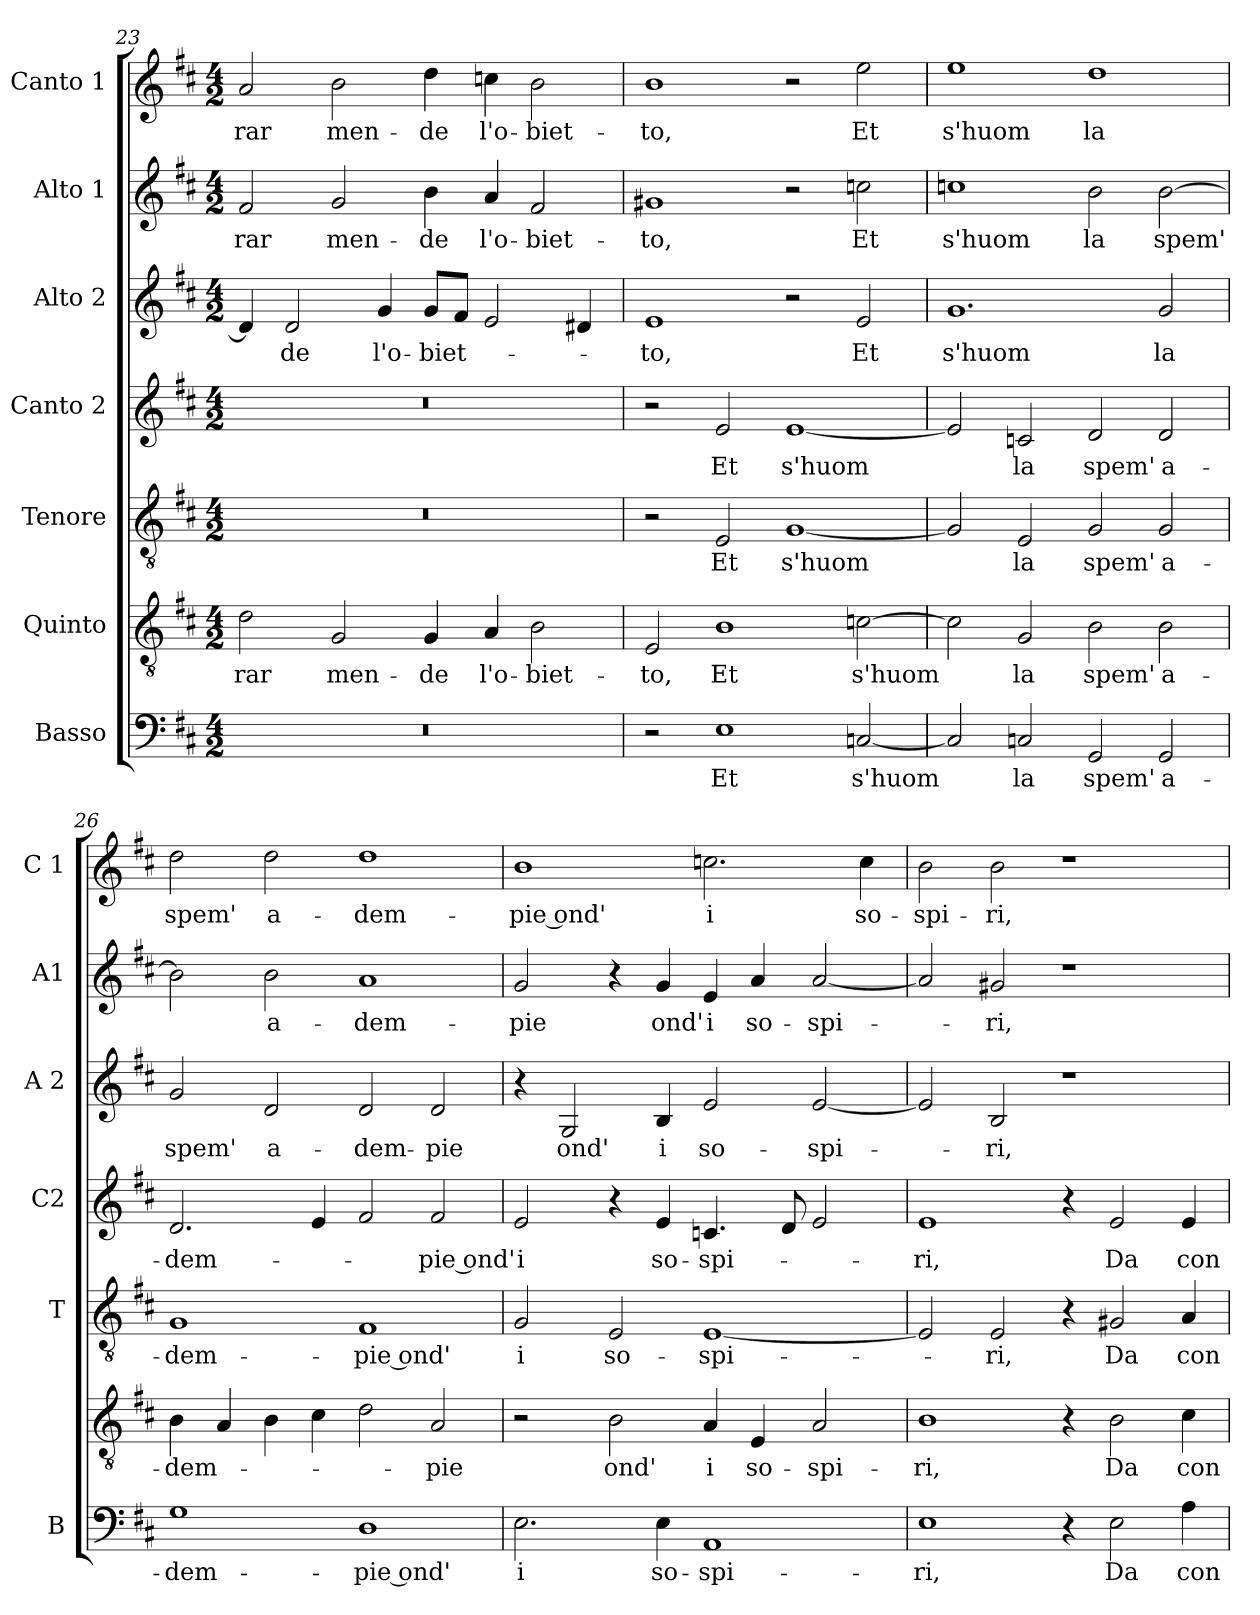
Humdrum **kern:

**kern	**text	**kern	**text	**kern	**text	**kern	**text	**kern	**text	**kern	**text	**kern	**text
*part7	*part7	*part6	*part6	*part5	*part5	*part4	*part4	*part3	*part3	*part2	*part2	*part1	*part1
*staff7	*staff7	*staff6	*staff6	*staff5	*staff5	*staff4	*staff4	*staff3	*staff3	*staff2	*staff2	*staff1	*staff1
*I"Basso	*	*I"Quinto	*	*I"Tenore	*	*I"Canto 2	*	*I"Alto 2	*	*I"Alto 1	*	*I"Canto 1	*
*I'B	*	*	*	*I'T	*	*I'C2	*	*I'A 2	*	*I'A1	*	*I'C 1	*
*clefF4	*	*clefGv2	*	*clefGv2	*	*clefG2	*	*clefG2	*	*clefG2	*	*clefG2	*
*k[f#c#]	*	*k[f#c#]	*	*k[f#c#]	*	*k[f#c#]	*	*k[f#c#]	*	*k[f#c#]	*	*k[f#c#]	*
*D:	*	*D:	*	*D:	*	*D:	*	*D:	*	*D:	*	*D:	*
*M4/2	*	*M4/2	*	*M4/2	*	*M4/2	*	*M4/2	*	*M4/2	*	*M4/2	*
=23	=23	=23	=23	=23	=23	=23	=23	=23	=23	=23	=23	=23	=23
!	!	!	!LO:LY:b	!	!	!	!	!	!	!	!LO:LY:b	!	!LO:LY:b
0r	.	2d\	-rar	0r	.	0r	.	4d/]	.	2f#/	-rar	2a/	-rar
!	!	!	!	!	!	!	!	!	!LO:LY:b	!	!	!	!
.	.	.	.	.	.	.	.	2d/	-de	.	.	.	.
!	!	!	!LO:LY:b	!	!	!	!	!	!	!	!LO:LY:b	!	!LO:LY:b
.	.	2G/	men-	.	.	.	.	.	.	2g/	men-	2b\	men-
!	!	!	!	!	!	!	!	!	!LO:LY:b	!	!	!	!
.	.	.	.	.	.	.	.	4g/	l'o-	.	.	.	.
!	!	!	!LO:LY:b	!	!	!	!	!	!LO:LY:b	!	!LO:LY:b	!	!LO:LY:b
.	.	4G/	-de	.	.	.	.	8g/L	-biet-	4b\	-de	4dd\	-de
.	.	.	.	.	.	.	.	8f#/J	.	.	.	.	.
!	!	!	!LO:LY:b	!	!	!	!	!	!	!	!LO:LY:b	!	!LO:LY:b
.	.	4A/	l'o-	.	.	.	.	2e/	.	4a/	l'o-	4ccn\	l'o-
!	!	!	!LO:LY:b	!	!	!	!	!	!	!	!LO:LY:b	!	!LO:LY:b
.	.	2B\	-biet-	.	.	.	.	.	.	2f#/	-biet-	2b\	-biet-
.	.	.	.	.	.	.	.	4d#X/	.	.	.	.	.
=24	=24	=24	=24	=24	=24	=24	=24	=24	=24	=24	=24	=24	=24
!	!	!	!LO:LY:b	!	!	!	!	!	!LO:LY:b	!	!LO:LY:b	!	!LO:LY:b
2r	.	2E/	-to,	2r	.	2r	.	1e	-to,	1g#X	-to,	1b	-to,
!	!LO:LY:b	!	!LO:LY:b	!	!LO:LY:b	!	!LO:LY:b	!	!	!	!	!	!
1E	Et	1B	Et	2E/	Et	2e/	Et	.	.	.	.	.	.
!	!	!	!	!	!LO:LY:b	!	!LO:LY:b	!	!	!	!	!	!
.	.	.	.	[1G	s'huom	[1e	s'huom	2r	.	2r	.	2r	.
!	!LO:LY:b	!	!LO:LY:b	!	!	!	!	!	!LO:LY:b	!	!LO:LY:b	!	!LO:LY:b
[2Cn/	s'huom	[2cn\	s'huom	.	.	.	.	2e/	Et	2ccn\	Et	2ee\	Et
=25	=25	=25	=25	=25	=25	=25	=25	=25	=25	=25	=25	=25	=25
!	!	!	!	!	!	!	!	!	!LO:LY:b	!	!LO:LY:b	!	!LO:LY:b
2C/]	.	2c\]	.	2G/]	.	2e/]	.	1.g	s'huom	1ccn	s'huom	1ee	s'huom
!	!LO:LY:b	!	!LO:LY:b	!	!LO:LY:b	!	!LO:LY:b	!	!	!	!	!	!
2Cn/	la	2G/	la	2E/	la	2cn/	la	.	.	.	.	.	.
!	!LO:LY:b	!	!LO:LY:b	!	!LO:LY:b	!	!LO:LY:b	!	!	!	!LO:LY:b	!	!LO:LY:b
2GG/	spem'	2B\	spem'	2G/	spem'	2d/	spem'	.	.	2b\	la	1dd	la
!	!LO:LY:b	!	!LO:LY:b	!	!LO:LY:b	!	!LO:LY:b	!	!LO:LY:b	!	!LO:LY:b	!	!
2GG/	a-	2B\	a-	2G/	a-	2d/	a-	2g/	la	[2b\	spem'	.	.
!!LO:PB:g=z
=26	=26	=26	=26	=26	=26	=26	=26	=26	=26	=26	=26	=26	=26
!	!LO:LY:b	!	!LO:LY:b	!	!LO:LY:b	!	!LO:LY:b	!	!LO:LY:b	!	!	!	!LO:LY:b
1G	-dem-	4B\	-dem-	1G	-dem-	2.d/	-dem-	2g/	spem'	2b\]	.	2dd\	spem'
.	.	4A/	.	.	.	.	.	.	.	.	.	.	.
!	!	!	!	!	!	!	!	!	!LO:LY:b	!	!LO:LY:b	!	!LO:LY:b
.	.	4B\	.	.	.	.	.	2d/	a-	2b\	a-	2dd\	a-
.	.	4c#\	.	.	.	4e/	.	.	.	.	.	.	.
!	!LO:LY:b	!	!	!	!LO:LY:b	!	!	!	!LO:LY:b	!	!LO:LY:b	!	!LO:LY:b
1D	-pie ond'	2d\	.	1F#	-pie ond'	2f#/	.	2d/	-dem-	1a	-dem-	1dd	-dem-
!	!	!	!LO:LY:b	!	!	!	!LO:LY:b	!	!LO:LY:b	!	!	!	!
.	.	2A/	-pie	.	.	2f#/	-pie ond'	2d/	-pie	.	.	.	.
=27	=27	=27	=27	=27	=27	=27	=27	=27	=27	=27	=27	=27	=27
!	!LO:LY:b	!	!	!	!LO:LY:b	!	!LO:LY:b	!	!	!	!LO:LY:b	!	!LO:LY:b
2.E\	i	2r	.	2G/	i	2e/	i	4r	.	2g/	-pie	1b	-pie ond'
!	!	!	!	!	!	!	!	!	!LO:LY:b	!	!	!	!
.	.	.	.	.	.	.	.	2G/	ond'	.	.	.	.
!	!	!	!LO:LY:b	!	!LO:LY:b	!	!	!	!	!	!	!	!
.	.	2B\	ond'	2E/	so-	4r	.	.	.	4r	.	.	.
!	!LO:LY:b	!	!	!	!	!	!LO:LY:b	!	!LO:LY:b	!	!LO:LY:b	!	!
4E\	so-	.	.	.	.	4e/	so-	4B/	i	4g/	ond'	.	.
!	!LO:LY:b	!	!LO:LY:b	!	!LO:LY:b	!	!LO:LY:b	!	!LO:LY:b	!	!LO:LY:b	!	!LO:LY:b
1AA	-spi-	4A/	i	[1E	-spi-	4.cn/	-spi-	2e/	so-	4e/	i	2.ccn\	i
!	!	!	!LO:LY:b	!	!	!	!	!	!	!	!LO:LY:b	!	!
.	.	4E/	so-	.	.	.	.	.	.	4a/	so-	.	.
.	.	.	.	.	.	8d/	.	.	.	.	.	.	.
!	!	!	!LO:LY:b	!	!	!	!	!	!LO:LY:b	!	!LO:LY:b	!	!
.	.	2A/	-spi-	.	.	2e/	.	[2e/	-spi-	[2a/	-spi-	.	.
!	!	!	!	!	!	!	!	!	!	!	!	!	!LO:LY:b
.	.	.	.	.	.	.	.	.	.	.	.	4cc\	so-
=28	=28	=28	=28	=28	=28	=28	=28	=28	=28	=28	=28	=28	=28
!	!LO:LY:b	!	!LO:LY:b	!	!	!	!LO:LY:b	!	!	!	!	!	!LO:LY:b
1E	-ri,	1B	-ri,	2E/]	.	1e	-ri,	2e/]	.	2a/]	.	2b\	-spi-
!	!	!	!	!	!LO:LY:b	!	!	!	!LO:LY:b	!	!LO:LY:b	!	!LO:LY:b
.	.	.	.	2E/	-ri,	.	.	2B/	-ri,	2g#X/	-ri,	2b\	-ri,
4r	.	4r	.	4r	.	4r	.	1r	.	1r	.	1r	.
!	!LO:LY:b	!	!LO:LY:b	!	!LO:LY:b	!	!LO:LY:b	!	!	!	!	!	!
2E\	Da	2B\	Da	2G#X/	Da	2e/	Da	.	.	.	.	.	.
!	!LO:LY:b	!	!LO:LY:b	!	!LO:LY:b	!	!LO:LY:b	!	!	!	!	!	!
4A\	con-	4c#\	con-	4A/	con-	4e/	con-	.	.	.	.	.	.
=	=	=	=	=	=	=	=	=	=	=	=	=	=
*-	*-	*-	*-	*-	*-	*-	*-	*-	*-	*-	*-	*-	*-
